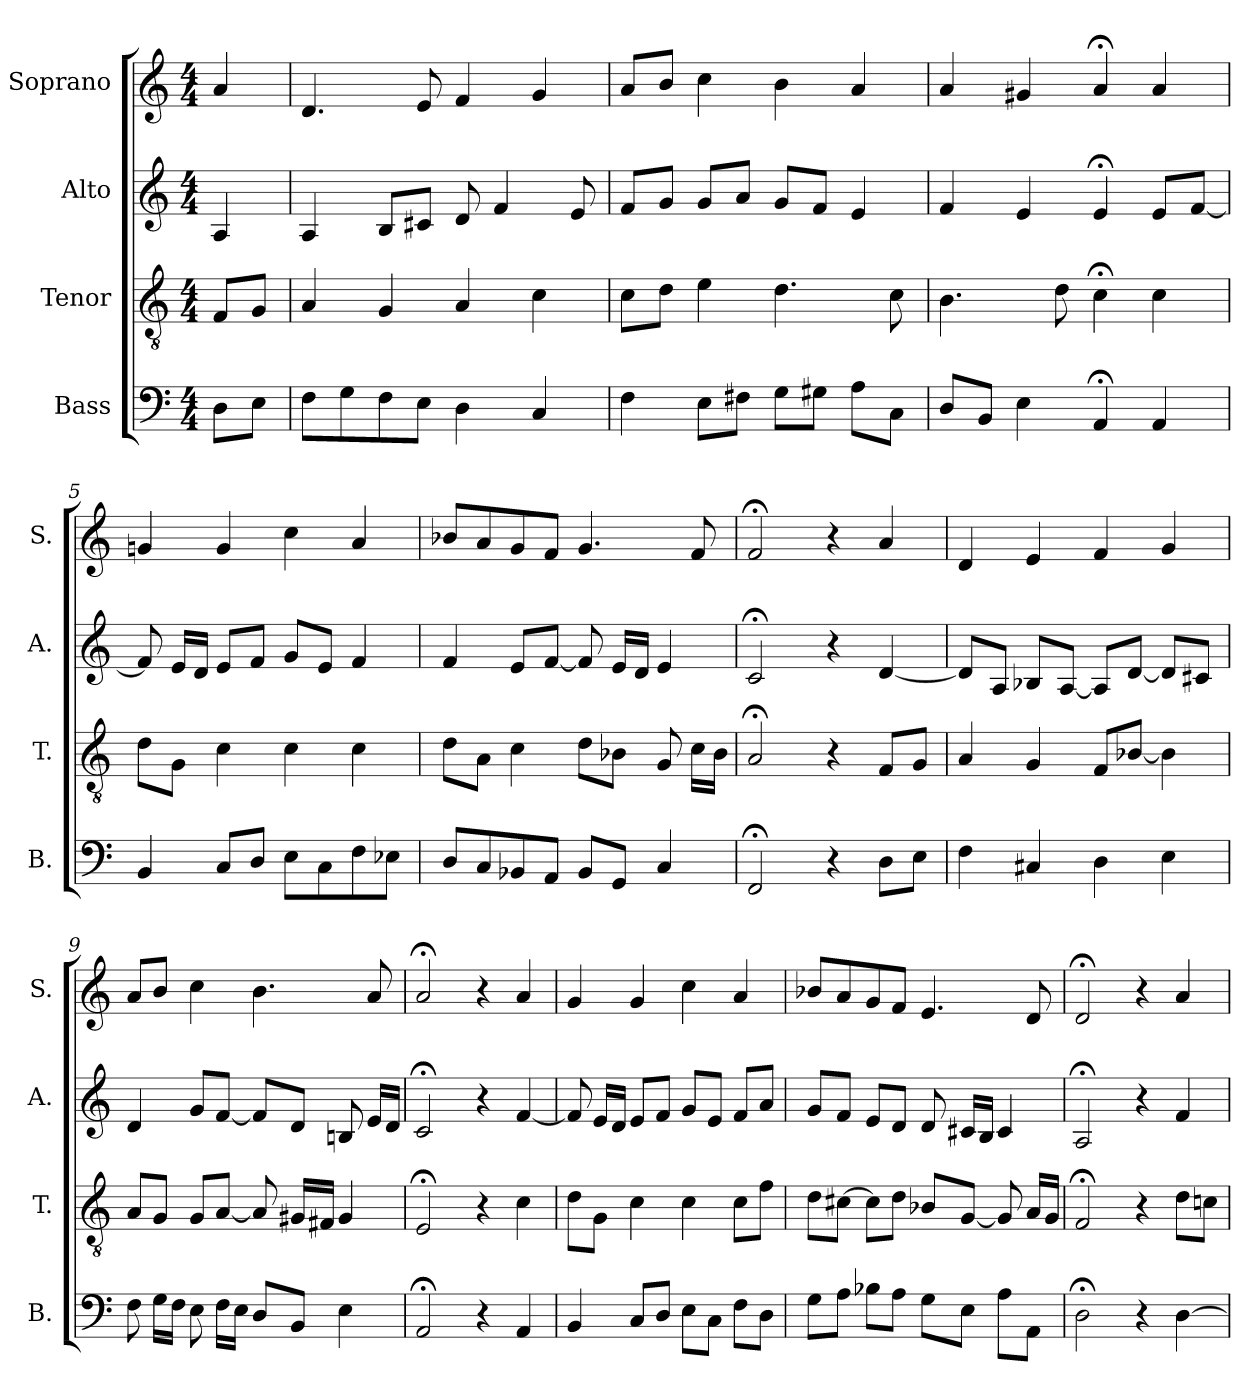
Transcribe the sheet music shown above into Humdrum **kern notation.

**kern	**kern	**kern	**kern
*part4	*part3	*part2	*part1
*staff4	*staff3	*staff2	*staff1
*I"Bass	*I"Tenor	*I"Alto	*I"Soprano
*I'B.	*I'T.	*I'A.	*I'S.
*clefF4	*clefGv2	*clefG2	*clefG2
*	*ITrd7c12	*	*
*k[]	*k[]	*k[]	*k[]
*C:	*C:	*C:	*C:
*M4/4	*M4/4	*M4/4	*M4/4
=1	=1	=1	=1
8D\L	8FF/L	4A/	4a/
8E\J	8GG/J	.	.
=2	=2	=2	=2
8F\L	4AA/	4A/	4.d/
8G\	.	.	.
8F\	4GG/	8B/L	.
8E\J	.	8c#X/J	8e/
4D\	4AA/	8d/	4f/
.	.	4f/	.
4C/	4C\	.	4g/
.	.	8e/	.
=3	=3	=3	=3
4F\	8C\L	8f/L	8a/L
.	8D\J	8g/J	8b/J
8E\L	4E\	8g/L	4cc\
8F#X\J	.	8a/J	.
8G\L	4.D\	8g/L	4b\
8G#X\J	.	8f/J	.
8A\L	.	4e/	4a/
8C\J	8C\	.	.
=4	=4	=4	=4
8D/L	4.BB\	4f/	4a/
8BB/J	.	.	.
4E\	.	4e/	4g#X/
.	8D\	.	.
4AA;</	4C;<\	4e;</	4a;</
4AA/	4C\	8e/L	4a/
.	.	[8f/J	.
!!LO:LB:g=z
=5	=5	=5	=5
4BB/	8D\L	8f/]	4gn/
.	8GG\J	16e/LL	.
.	.	16d/JJ	.
8C/L	4C\	8e/L	4g/
8D/J	.	8f/J	.
8E\L	4C\	8g/L	4cc\
8C\	.	8e/J	.
8F\	4C\	4f/	4a/
8E-X\J	.	.	.
=6	=6	=6	=6
8D/L	8D\L	4f/	8b-X/L
8C/	8AA\J	.	8a/
8BB-X/	4C\	8e/L	8g/
8AA/J	.	[8f/J	8f/J
8BB-/L	8D\L	8f/]	4.g/
8GG/J	8BB-X\J	16e/LL	.
.	.	16d/JJ	.
4C/	8GG/	4e/	.
.	16C\LL	.	8f/
.	16BB-\JJ	.	.
=7	=7	=7	=7
2FF;</	2AA;</	2c;</	2f;</
4r	4r	4r	4r
8D\L	8FF/L	[4d/	4a/
8E\J	8GG/J	.	.
=8	=8	=8	=8
4F\	4AA/	8d/L]	4d/
.	.	8A/J	.
4C#X/	4GG/	8B-X/L	4e/
.	.	[8A/J	.
4D\	8FF/L	8A/L]	4f/
.	[8BB-X/J	[8d/J	.
4E\	4BB-\]	8d/L]	4g/
.	.	8c#X/J	.
!!LO:PB:g=z
=9	=9	=9	=9
8F\	8AA/L	4d/	8a/L
16G\LL	8GG/J	.	8b/J
16F\JJ	.	.	.
8E\	8GG/L	8g/L	4cc\
16F\LL	[8AA/J	[8f/J	.
16E\JJ	.	.	.
8D/L	8AA/]	8f/L]	4.b\
8BB/J	16GG#X/LL	8d/J	.
.	16FF#X/JJ	.	.
4E\	4GG#/	8Bn/	.
.	.	16e/LL	8a/
.	.	16d/JJ	.
=10	=10	=10	=10
2AA;</	2EE;</	2c;</	2a;</
4r	4r	4r	4r
4AA/	4C\	[4f/	4a/
=11	=11	=11	=11
4BB/	8D\L	8f/]	4g/
.	8GG\J	16e/LL	.
.	.	16d/JJ	.
8C/L	4C\	8e/L	4g/
8D/J	.	8f/J	.
8E\L	4C\	8g/L	4cc\
8C\J	.	8e/J	.
8F\L	8C\L	8f/L	4a/
8D\J	8F\J	8a/J	.
=12	=12	=12	=12
8G\L	8D\L	8g/L	8b-X/L
8A\J	[8C#X\J	8f/J	8a/
8B-X\L	8C#\L]	8e/L	8g/
8A\J	8D\J	8d/J	8f/J
8G\L	8BB-X/L	8d/	4.e/
8E\J	[8GG/J	16c#X/LL	.
.	.	16B/JJ	.
8A\L	8GG/]	4c#/	.
8AA\J	16AA/LL	.	8d/
.	16GG/JJ	.	.
!!LO:LB:g=z
=13	=13	=13	=13
2D;<\	2FF;</	2A;</	2d;</
4r	4r	4r	4r
[4D\	8D\L	4f/	4a/
.	8Cn\J	.	.
=	=	=	=
*-	*-	*-	*-
